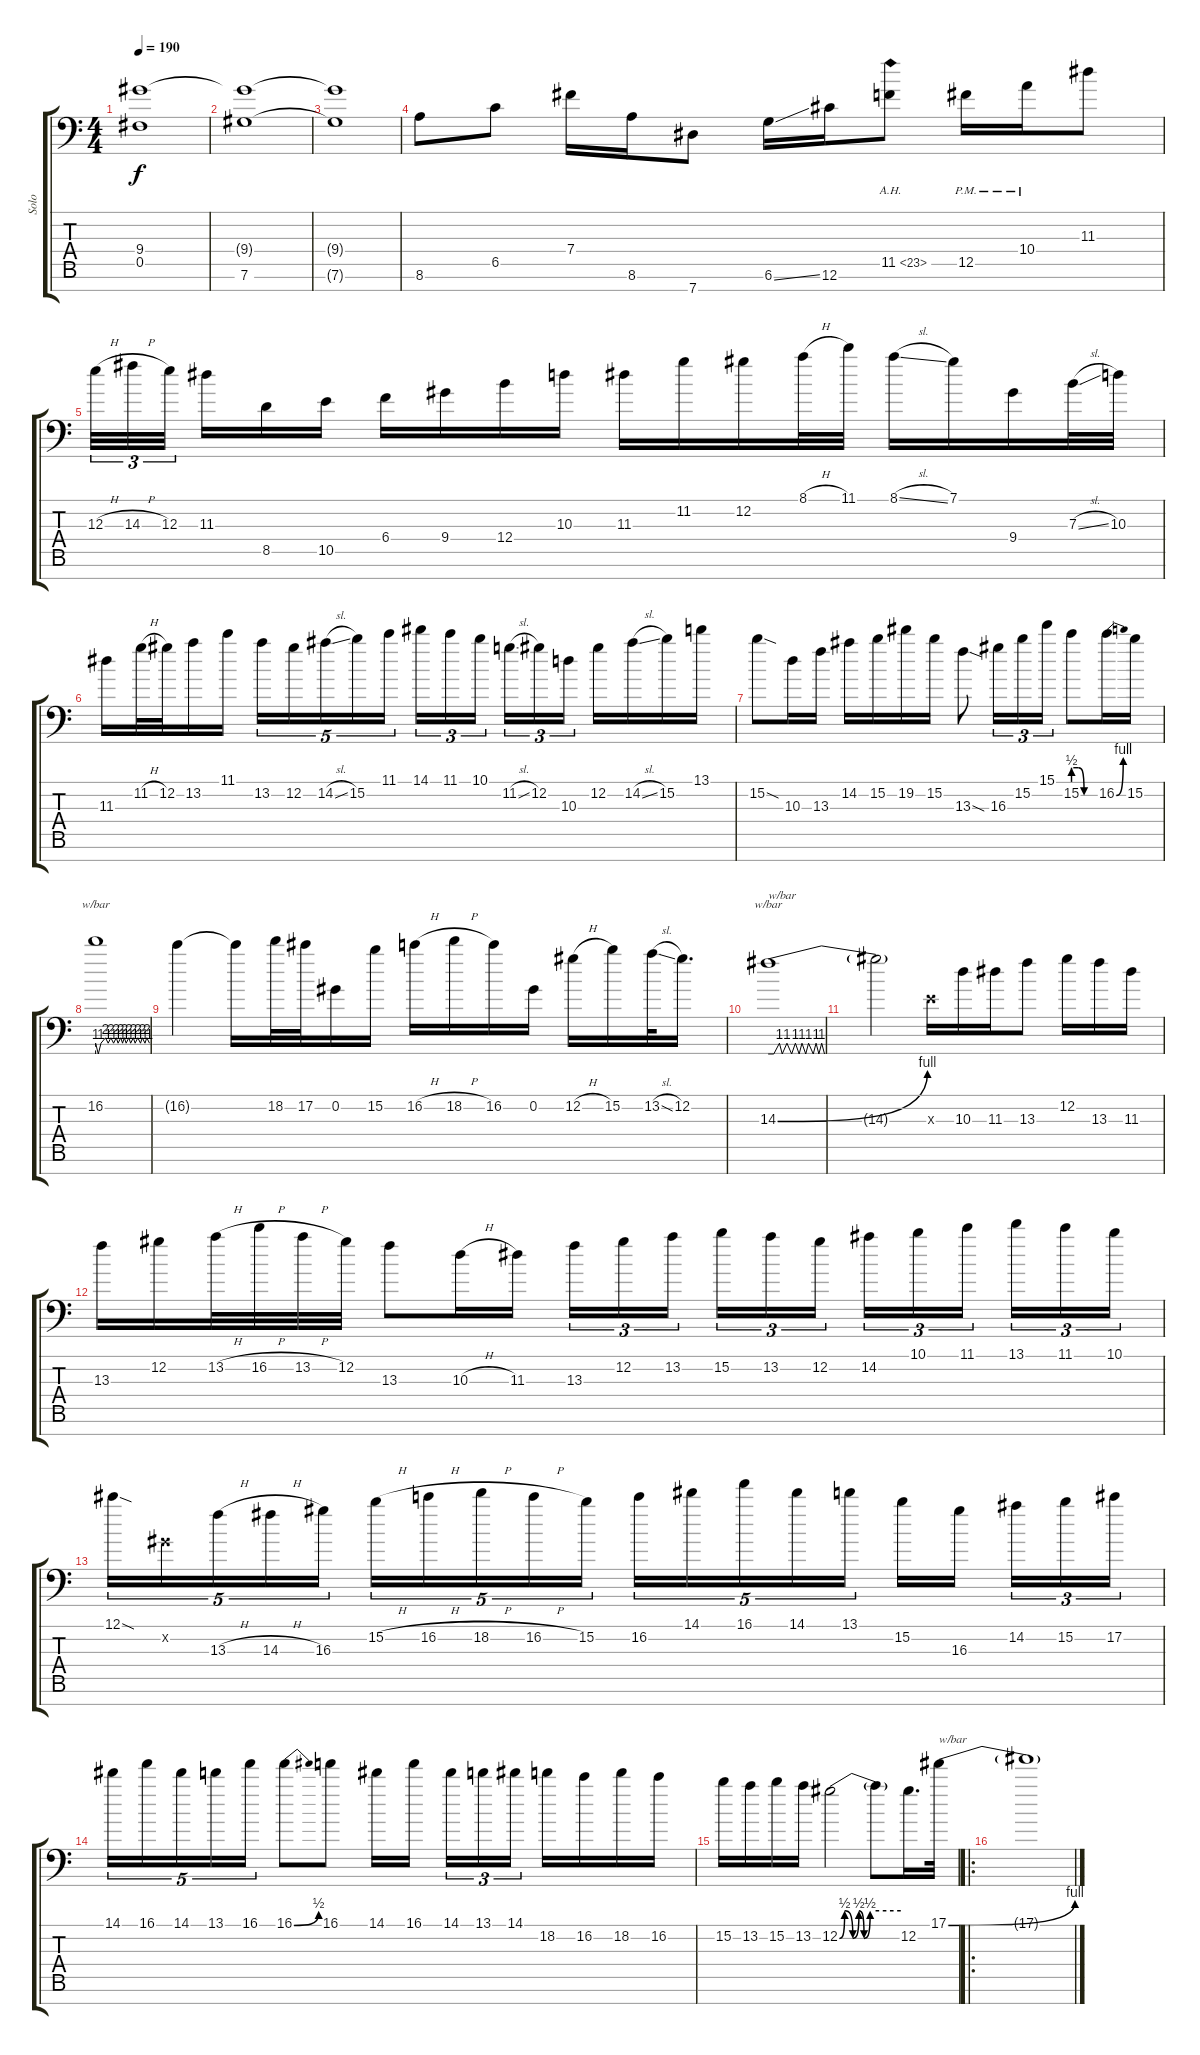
\track ("Solo" "Solo") {instrument distortionguitar}
\staff {score tabs}
\tuning (Db4 Ab3 E3 B2 Gb2 Db2 Ab1) {hide}
\ts (4 4)
\tempo 190
\clef f4
\ks c
(9.4{t} 0.5).1{dy f} |
(9.4{t} 7.6{t}).1 |
(9.4{t} 7.6{t}).1 |
8.6.8 6.5.8 7.4.16 8.6.16 7.7.8 6.6{ss}.16 12.6.16 11.5{ah 12}.8 12.5{pm}.16 10.4{pm}.16 11.3.8 |
12.3{h}.32{tu (3 2)} 14.3{h}.32{tu (3 2)} 12.3.32{tu (3 2) beam splitsecondary} 11.3.16 8.5.16 10.5.16 6.4.16 9.4.16 12.4.16 10.3.16 11.3.16 11.2.16 12.2.16 8.1{h}.32 11.1.32 8.1{sl}.16 7.1.16 9.4.16 7.3{sl}.32 10.3.32 |
11.3.16 11.2{h}.32 12.2.32 13.2.16 11.1.16 13.2.16{tu (5 4)} 12.2.16{tu (5 4)} 14.2{sl}.16{tu (5 4)} 15.2.16{tu (5 4)} 11.1.16{tu (5 4)} 14.1.16{tu (3 2)} 11.1.16{tu (3 2)} 10.1.16{tu (3 2) beam splitsecondary} 11.2{sl}.16{tu (3 2)} 12.2.16{tu (3 2)} 10.3.16{tu (3 2)} 12.2.16 14.2{sl}.16 15.2.16 13.1.16 |
15.2{sod}.8 10.3.16 13.3.16 14.2.16 15.2.16 19.2.16 15.2.16 13.3{sod}.8 16.3.16{tu (3 2)} 15.2.16{tu (3 2)} 15.1.16{tu (3 2)} 15.2{be (custom 0 2 15 2 30 0 60 0)}.8 16.2{be (bend 0 0 60 4)}.16 15.2.16 |
16.2.1{tbe (custom default 0 4 3 0 6 4 11 8 14 4 17 8 20 4 23 8 25 4 28 8 30 4 32 8 34 4 37 8 39 4 42 8 44 4 47 8 50 4 52 8 55 4 57 8 60 4)} |
16.2{t}.4 16.2{t}.16 18.2.32 17.2.32 0.2.16 15.2.16 16.2{h}.16 18.2{h}.16 16.2.16 0.2.16 12.2{h}.16 15.2.16 13.2{sl}.32 12.2.16{d} |
14.3{be (bend 0 0 60 4)}.1{tbe (custom default 0 0 6 0 12 4 15 0 20 4 25 0 29 4 33 0 36 4 40 0 43 4 48 0 51 4 54 0 57 4 60 0) txt "w/bar"} |
14.3{t}.2 0.3{x}.16 10.3.16 11.3.16 13.3.8 12.2.16 13.3.16 11.3.16 |
13.3.16 12.2.16 13.2{h}.32 16.2{h}.32 13.2{h}.32 12.2.32 13.3.8 10.3{h}.16 11.3.16 13.3.16{tu (3 2)} 12.2.16{tu (3 2)} 13.2.16{tu (3 2) beam splitsecondary} 15.2.16{tu (3 2)} 13.2.16{tu (3 2)} 12.2.16{tu (3 2)} 14.2.16{tu (3 2)} 10.1.16{tu (3 2)} 11.1.16{tu (3 2) beam splitsecondary} 13.1.16{tu (3 2)} 11.1.16{tu (3 2)} 10.1.16{tu (3 2)} |
12.1{sod}.16{tu (5 4)} 0.2{x}.16{tu (5 4)} 13.3{h}.16{tu (5 4)} 14.3{h}.16{tu (5 4)} 16.3.16{tu (5 4)} 15.2{h}.16{tu (5 4)} 16.2{h}.16{tu (5 4)} 18.2{h}.16{tu (5 4)} 16.2{h}.16{tu (5 4)} 15.2.16{tu (5 4)} 16.2.16{tu (5 4)} 14.1.16{tu (5 4)} 16.1.16{tu (5 4)} 14.1.16{tu (5 4)} 13.1.16{tu (5 4)} 15.2.16 16.3.16{beam splitsecondary} 14.2.16{tu (3 2)} 15.2.16{tu (3 2)} 17.2.16{tu (3 2)} |
14.1.16{tu (5 4)} 16.1.16{tu (5 4)} 14.1.16{tu (5 4)} 13.1.16{tu (5 4)} 16.1.16{tu (5 4)} 16.1{be (bend 0 0 60 2)}.8 16.1.8 14.1.16 16.1.16{beam splitsecondary} 14.1.16{tu (3 2)} 13.1.16{tu (3 2)} 14.1.16{tu (3 2)} 18.2.16 16.2.16 18.2.16 16.2.16 |
15.2.16 13.2.16 15.2.16 13.2.16 12.2{be (custom 0 0 5 2 13 0 19 2 24 0 30 2 60 2)}.2 12.2{t}.8 12.2.16{d} 17.1{be (bend 0 0 60 4)}.32{txt "w/bar"} |
\ro
17.1{t}.1
